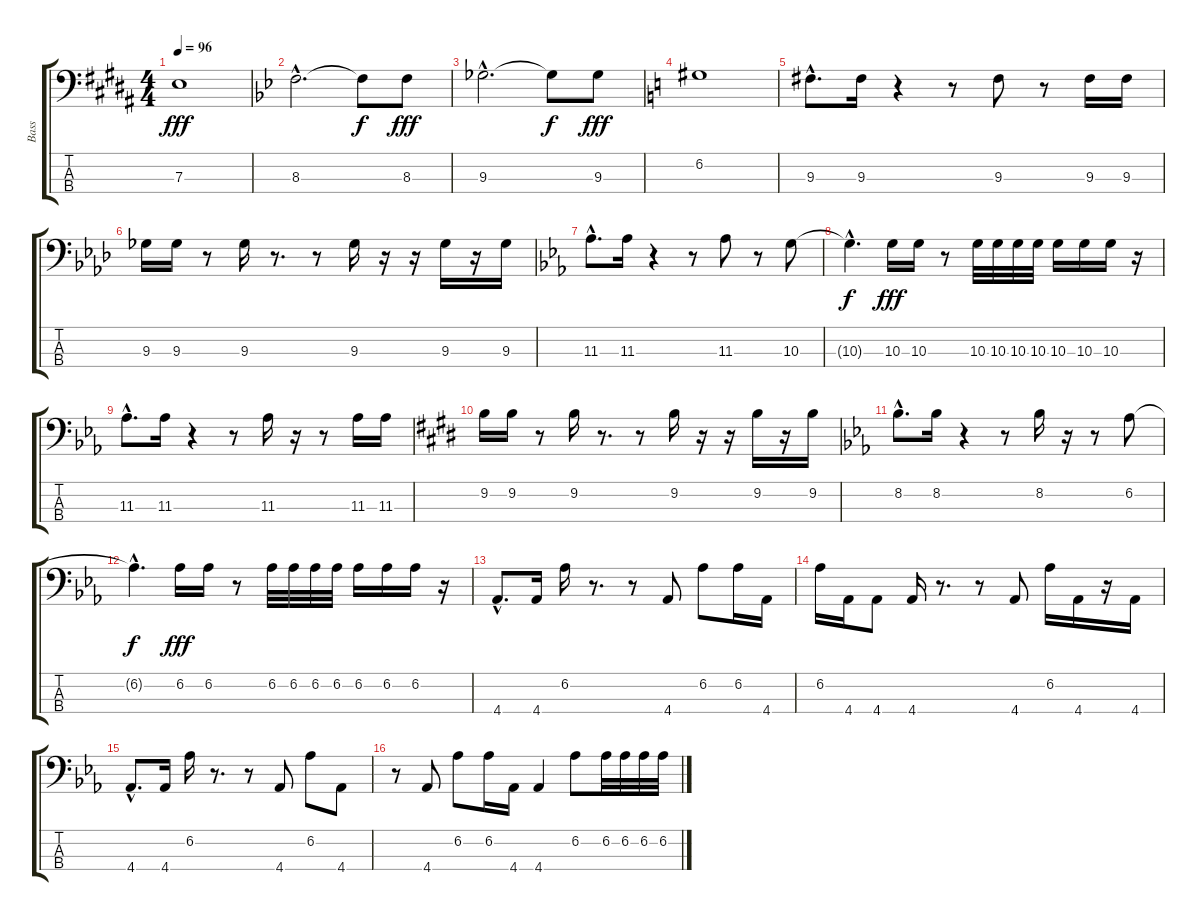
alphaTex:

\track ("Bass" "Bass") {instrument synthbass2}
\staff {score tabs}
\tuning (G2 D2 A1 E1) {hide}
\ts (4 4)
\tempo 96
\clef f4
\ks b
7.3.1{dy fff} |
\ks bb
8.3{hac}.2{d} 8.3{t}.8{dy f} 8.3.8{dy fff} |
9.3{hac}.2{d} 9.3{t}.8{dy f} 9.3.8{dy fff} |
\ks c
6.2.1 |
9.3{hac}.8{d} 9.3.16 r.4 r.8 9.3.8 r.8 9.3.16 9.3.16 |
\ks ab
9.3.16 9.3.16 r.8 9.3.16 r.8{d} r.8 9.3.16 r.16 r.16 9.3.16 r.16 9.3.16 |
\ks eb
11.3{hac}.8{d} 11.3.16 r.4 r.8 11.3.8 r.8 10.3.8 |
10.3{hac t}.4{d dy f} 10.3.16{dy fff} 10.3.16 r.8 10.3.32 10.3.32 10.3.32 10.3.32 10.3.16 10.3.16 10.3.16 r.16 |
11.3{hac}.8{d} 11.3.16 r.4 r.8 11.3.16 r.16 r.8 11.3.16 11.3.16 |
\ks e
9.2.16 9.2.16 r.8 9.2.16 r.8{d} r.8 9.2.16 r.16 r.16 9.2.16 r.16 9.2.16 |
\ks eb
8.2{hac}.8{d} 8.2.16 r.4 r.8 8.2.16 r.16 r.8 6.2.8 |
6.2{hac t}.4{d dy f} 6.2.16{dy fff} 6.2.16 r.8 6.2.32 6.2.32 6.2.32 6.2.32 6.2.16 6.2.16 6.2.16 r.16 |
4.4{hac}.8{d} 4.4.16 6.2.16 r.8{d} r.8 4.4.8 6.2.8 6.2.16 4.4.16 |
6.2.16 4.4.16 4.4.8 4.4.16 r.8{d} r.8 4.4.8 6.2.16 4.4.16 r.16 4.4.16 |
4.4{hac}.8{d} 4.4.16 6.2.16 r.8{d} r.8 4.4.8 6.2.8 4.4.8 |
r.8 4.4.8 6.2.8 6.2.16 4.4.16 4.4.4 6.2.8 6.2.32 6.2.32 6.2.32 6.2.32
